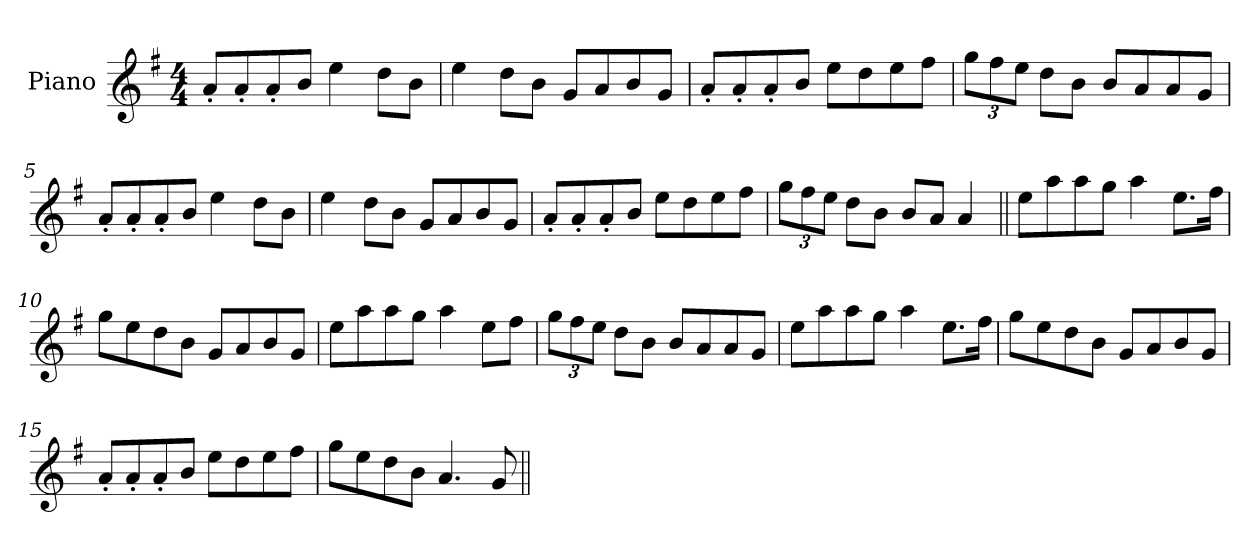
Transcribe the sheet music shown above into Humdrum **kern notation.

**kern
*part1
*staff1
*I"Piano
*I'Pno
*clefG2
*k[f#]
*M4/4
=1
8a'/L
8a'/
8a'/
8b/J
4ee\
8dd\L
8b\J
=2
4ee\
8dd\L
8b\J
8g/L
8a/
8b/
8g/J
=3
8a'/L
8a'/
8a'/
8b/J
8ee\L
8dd\
8ee\
8ff#\J
=4
*Xbrackettup
12gg\L
12ff#\
12ee\J
8dd\L
8b\J
8b/L
8a/
8a/
8g/J
=5
8a'/L
8a'/
8a'/
8b/J
4ee\
8dd\L
8b\J
=6
4ee\
8dd\L
8b\J
8g/L
8a/
8b/
8g/J
!!LO:LB:g=z
=7
8a'/L
8a'/
8a'/
8b/J
8ee\L
8dd\
8ee\
8ff#\J
=8
12gg\L
12ff#\
12ee\J
8dd\L
8b\J
8b/L
8a/J
4a/
=9||
8ee\L
8aa\
8aa\
8gg\J
4aa\
8.ee\L
16ff#\Jk
=10
8gg\L
8ee\
8dd\
8b\J
8g/L
8a/
8b/
8g/J
=11
8ee\L
8aa\
8aa\
8gg\J
4aa\
8ee\L
8ff#\J
!!LO:LB:g=z
=12
12gg\L
12ff#\
12ee\J
8dd\L
8b\J
8b/L
8a/
8a/
8g/J
=13
8ee\L
8aa\
8aa\
8gg\J
4aa\
8.ee\L
16ff#\Jk
=14
8gg\L
8ee\
8dd\
8b\J
8g/L
8a/
8b/
8g/J
=15
8a'/L
8a'/
8a'/
8b/J
8ee\L
8dd\
8ee\
8ff#\J
=16
8gg\L
8ee\
8dd\
8b\J
4.a/
8g/
=||
*-
